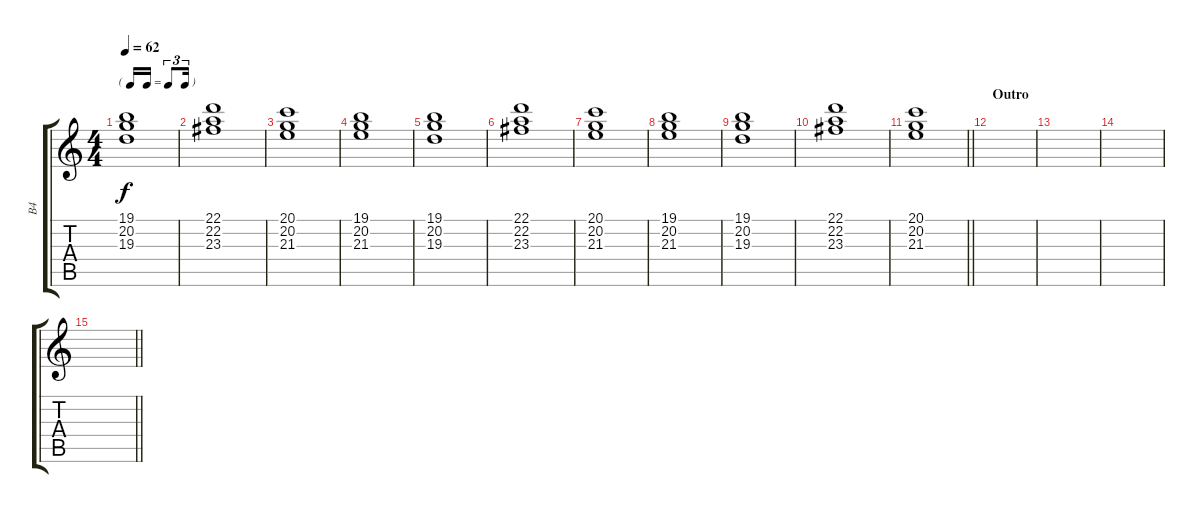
\track ("B4" "B4") {instrument rockorgan}
\staff {score tabs}
\tuning (E4 B3 G3 D3 A2 E2) {hide}
\ts (4 4)
\tf triplet16th
\tempo 62
\clef g2
\ks c
(19.1 20.2 19.3).1{dy f} |
(22.1 22.2 23.3).1 |
(20.1 20.2 21.3).1 |
(19.1 20.2 21.3).1 |
(19.1 20.2 19.3).1 |
(22.1 22.2 23.3).1 |
(20.1 20.2 21.3).1 |
(19.1 20.2 21.3).1 |
(19.1 20.2 19.3).1 |
(22.1 22.2 23.3).1 |
\barLineRight lightlight
(20.1 20.2 21.3).1 |
\section ("" "Outro")
|
|
|
\barLineRight lightlight
